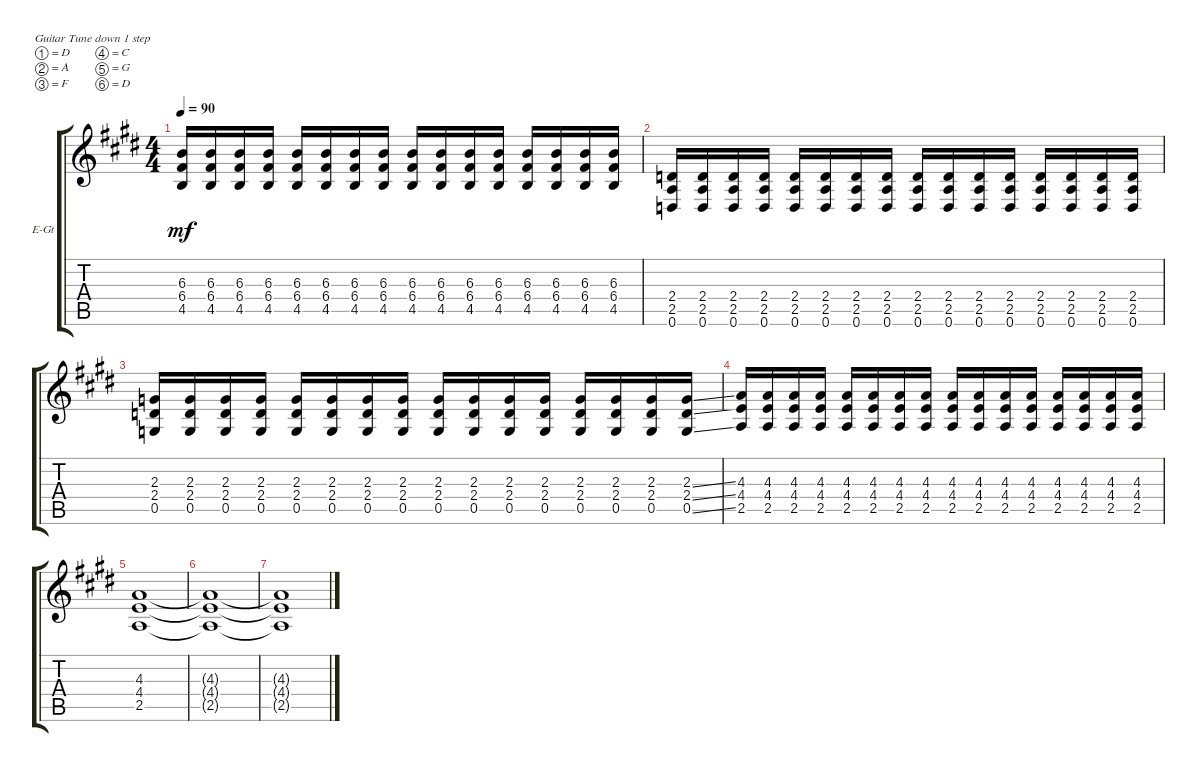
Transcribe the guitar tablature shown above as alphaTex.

\defaultSystemsLayout 4
\bracketExtendMode groupsimilarinstruments
\firstSystemTrackNameOrientation horizontal
\otherSystemsTrackNameOrientation horizontal
\track ("Electric Guitar" "E-Gt") {instrument distortionguitar}
\staff {score tabs}
\tuning (D4 A3 F3 C3 G2 D2)
\ts (4 4)
\tempo 90
\clef g2
\ks e
(4.5 6.4 6.3).16{dy mf} (4.5 6.4 6.3).16 (4.5 6.4 6.3).16 (4.5 6.4 6.3).16 (4.5 6.4 6.3).16 (4.5 6.4 6.3).16 (4.5 6.4 6.3).16 (4.5 6.4 6.3).16 (4.5 6.4 6.3).16 (4.5 6.4 6.3).16 (4.5 6.4 6.3).16 (4.5 6.4 6.3).16 (4.5 6.4 6.3).16 (4.5 6.4 6.3).16 (4.5 6.4 6.3).16 (4.5 6.4 6.3).16 |
(0.6 2.5 2.4).16 (0.6 2.5 2.4).16 (0.6 2.5 2.4).16 (0.6 2.5 2.4).16 (0.6 2.5 2.4).16 (0.6 2.5 2.4).16 (0.6 2.5 2.4).16 (0.6 2.5 2.4).16 (0.6 2.5 2.4).16 (0.6 2.5 2.4).16 (0.6 2.5 2.4).16 (0.6 2.5 2.4).16 (0.6 2.5 2.4).16 (0.6 2.5 2.4).16 (0.6 2.5 2.4).16 (0.6 2.5 2.4).16 |
(0.5 2.4 2.3).16 (0.5 2.4 2.3).16 (0.5 2.4 2.3).16 (0.5 2.4 2.3).16 (0.5 2.4 2.3).16 (0.5 2.4 2.3).16 (0.5 2.4 2.3).16 (0.5 2.4 2.3).16 (0.5 2.4 2.3).16 (0.5 2.4 2.3).16 (0.5 2.4 2.3).16 (0.5 2.4 2.3).16 (0.5 2.4 2.3).16 (0.5 2.4 2.3).16 (0.5 2.4 2.3).16 (0.5{ss} 2.4{ss} 2.3{ss}).16 |
(2.5 4.4 4.3).16 (2.5 4.4 4.3).16 (2.5 4.4 4.3).16 (2.5 4.4 4.3).16 (2.5 4.4 4.3).16 (2.5 4.4 4.3).16 (2.5 4.4 4.3).16 (2.5 4.4 4.3).16 (2.5 4.4 4.3).16 (2.5 4.4 4.3).16 (2.5 4.4 4.3).16 (2.5 4.4 4.3).16 (2.5 4.4 4.3).16 (2.5 4.4 4.3).16 (2.5 4.4 4.3).16 (2.5 4.4 4.3).16 |
(2.5 4.4 4.3).1 |
(2.5{t} 4.4{t} 4.3{t}).1 |
(2.5{t} 4.4{t} 4.3{t}).1
